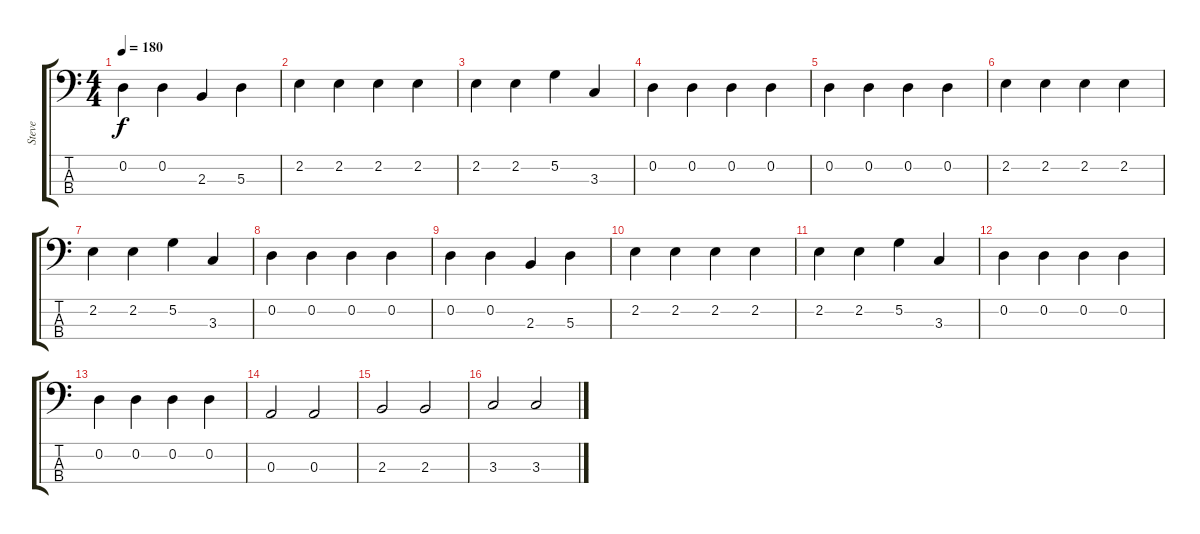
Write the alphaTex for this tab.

\track ("Steve" "Steve") {instrument electricbassfinger}
\staff {score tabs}
\tuning (G2 D2 A1 E1) {hide}
\ts (4 4)
\tempo 180
\clef f4
\ks c
0.2.4{dy f} 0.2.4 2.3.4 5.3.4 |
2.2.4 2.2.4 2.2.4 2.2.4 |
2.2.4 2.2.4 5.2.4 3.3.4 |
0.2.4 0.2.4 0.2.4 0.2.4 |
0.2.4 0.2.4 0.2.4 0.2.4 |
2.2.4 2.2.4 2.2.4 2.2.4 |
2.2.4 2.2.4 5.2.4 3.3.4 |
0.2.4 0.2.4 0.2.4 0.2.4 |
0.2.4 0.2.4 2.3.4 5.3.4 |
2.2.4 2.2.4 2.2.4 2.2.4 |
2.2.4 2.2.4 5.2.4 3.3.4 |
0.2.4 0.2.4 0.2.4 0.2.4 |
0.2.4 0.2.4 0.2.4 0.2.4 |
0.3.2 0.3.2 |
2.3.2 2.3.2 |
3.3.2 3.3.2
